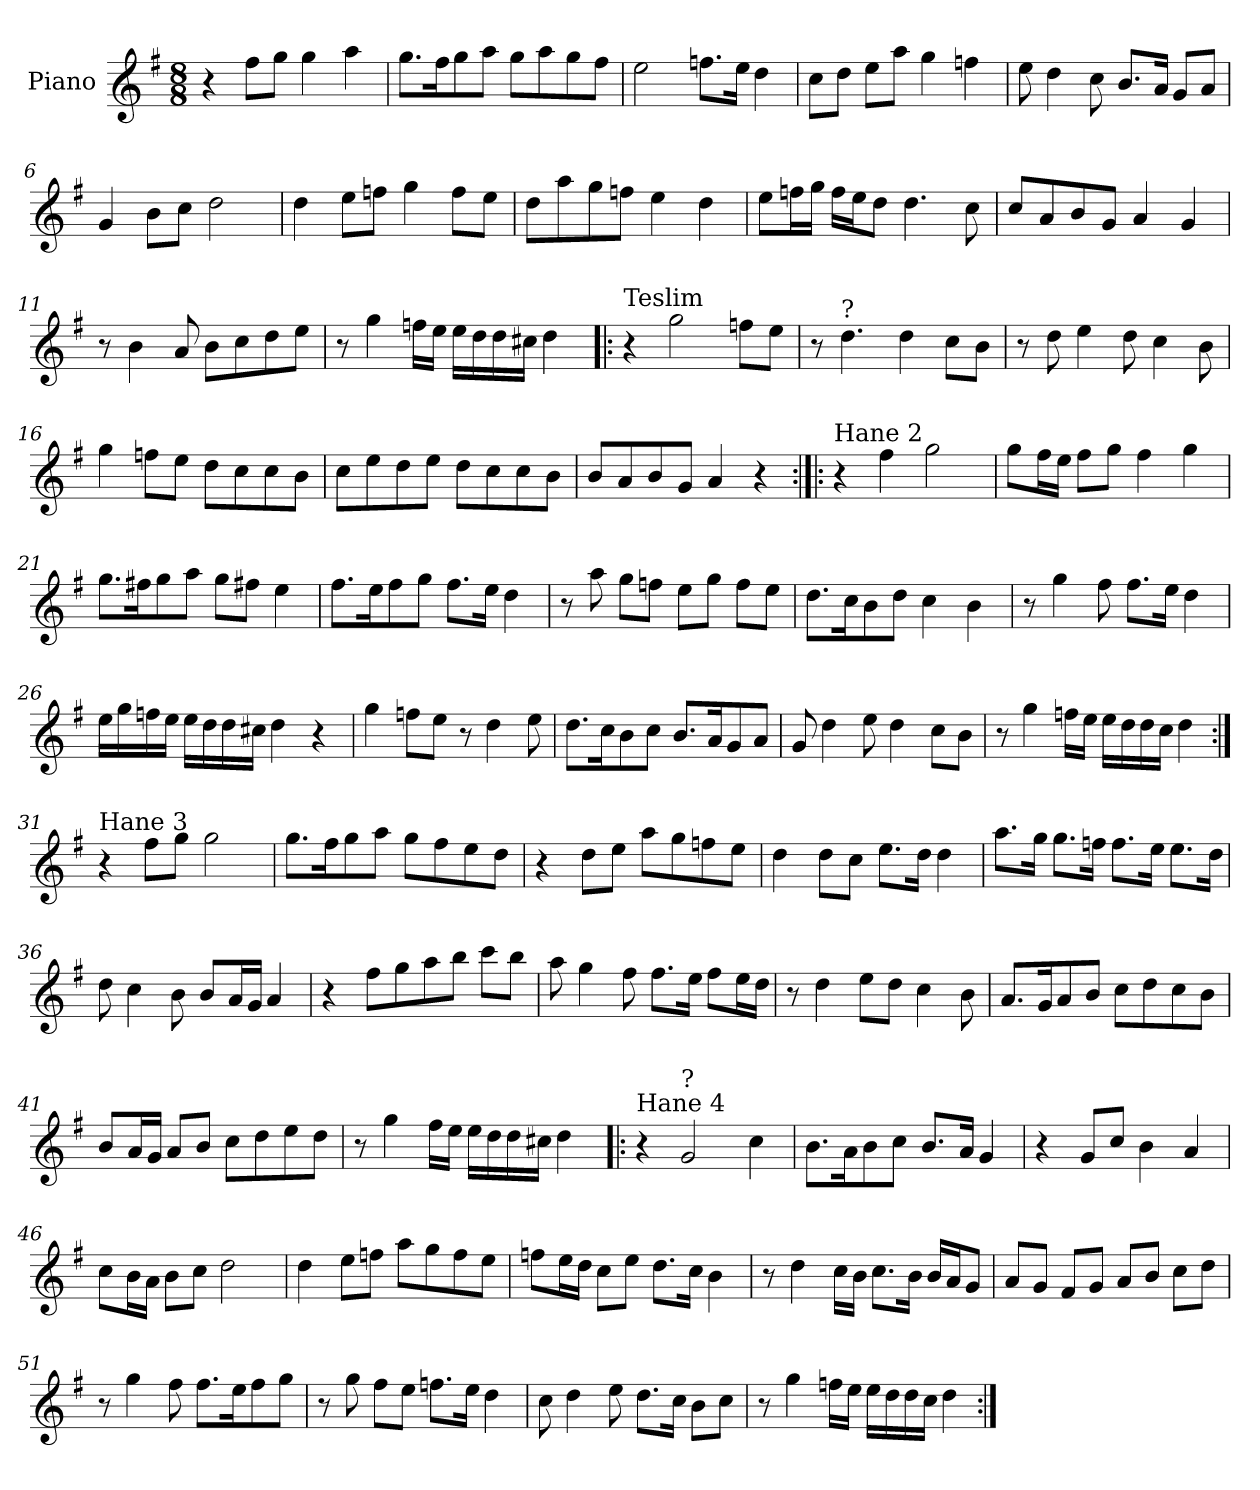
**kern
*part1
*staff1
*I"Piano
*I'Pno.
*clefG2
*k[f#]
*M8/8
=1
4r
8ff#\L
8gg\J
4gg\
4aa\
=2
8.gg\L
16ff#\K
8gg\
8aa\J
8gg\L
8aa\
8gg\
8ff#\J
=3
2ee\
8.ffn\L
16ee\Jk
4dd\
=4
8cc\L
8dd\J
8ee\L
8aa\J
4gg\
4ffn\
=5
8ee\
4dd\
8cc\
8.b/L
16a/Jk
8g/L
8a/J
!!LO:LB:g=z
=6
4g/
8b\L
8cc\J
2dd\
=7
4dd\
8ee\L
8ffn\J
4gg\
8ff\L
8ee\J
=8
8dd\L
8aa\
8gg\
8ffn\J
4ee\
4dd\
=9
8ee\L
16ffn\L
16gg\JJ
16ff\LL
16ee\J
8dd\J
4.dd\
8cc\
=10
8cc/L
8a/
8b/
8g/J
4a/
4g/
!!LO:LB:g=z
=11
8r
4b\
8a/
8b\L
8cc\
8dd\
8ee\J
=12
8r
4gg\
16ffn\LL
16ee\JJ
16ee\LL
16dd\
16dd\
16cc#X\JJ
4dd\
=13!|:
!LO:TX:a:t=Teslim
4r
2gg\
8ffn\L
8ee\J
=14
8r
!LO:TX:a:t=?
4.dd\
4dd\
8cc\L
8b\J
=15
8r
8dd\
4ee\
8dd\
4cc\
8b\
!!LO:LB:g=z
=16
4gg\
8ffn\L
8ee\J
8dd\L
8cc\
8cc\
8b\J
=17
8cc\L
8ee\
8dd\
8ee\J
8dd\L
8cc\
8cc\
8b\J
=18
8b/L
8a/
8b/
8g/J
4a/
4r
=19:|!|:
!LO:TX:a:t=Hane 2
4r
4ff#\
2gg\
=20
8gg\L
16ff#\L
16ee\JJ
8ff#\L
8gg\J
4ff#\
4gg\
!!LO:LB:g=z
=21
8.gg\L
16ff#X\K
8gg\
8aa\J
8gg\L
8ff#X\J
4ee\
=22
8.ff#\L
16ee\K
8ff#\
8gg\J
8.ff#\L
16ee\Jk
4dd\
=23
8r
8aa\
8gg\L
8ffn\J
8ee\L
8gg\J
8ff\L
8ee\J
=24
8.dd\L
16cc\K
8b\
8dd\J
4cc\
4b\
=25
8r
4gg\
8ff#\
8.ff#\L
16ee\Jk
4dd\
!!LO:LB:g=z
=26
16ee\LL
16gg\
16ffn\
16ee\JJ
16ee\LL
16dd\
16dd\
16cc#X\JJ
4dd\
4r
=27
4gg\
8ffn\L
8ee\J
8r
4dd\
8ee\
=28
8.dd\L
16cc\K
8b\
8cc\J
8.b/L
16a/K
8g/
8a/J
=29
8g/
4dd\
8ee\
4dd\
8cc\L
8b\J
!!LO:LB:g=z
=30
8r
4gg\
16ffn\LL
16ee\JJ
16ee\LL
16dd\
16dd\
16cc\JJ
4dd\
=31:|!
!LO:TX:a:t=Hane 3
4r
8ff#\L
8gg\J
2gg\
=32
8.gg\L
16ff#\K
8gg\
8aa\J
8gg\L
8ff#\
8ee\
8dd\J
=33
4r
8dd\L
8ee\J
8aa\L
8gg\
8ffn\
8ee\J
=34
4dd\
8dd\L
8cc\J
8.ee\L
16dd\Jk
4dd\
!!LO:LB:g=z
=35
8.aa\L
16gg\Jk
8.gg\L
16ffn\Jk
8.ff\L
16ee\Jk
8.ee\L
16dd\Jk
=36
8dd\
4cc\
8b\
8b/L
16a/L
16g/JJ
4a/
=37
4r
8ff#\L
8gg\
8aa\
8bb\J
8ccc\L
8bb\J
=38
8aa\
4gg\
8ff#\
8.ff#\L
16ee\Jk
8ff#\L
16ee\L
16dd\JJ
=39
8r
4dd\
8ee\L
8dd\J
4cc\
8b\
!!LO:LB:g=z
=40
8.a/L
16g/K
8a/
8b/J
8cc\L
8dd\
8cc\
8b\J
=41
8b/L
16a/L
16g/JJ
8a/L
8b/J
8cc\L
8dd\
8ee\
8dd\J
=42
8r
4gg\
16ff#\LL
16ee\JJ
16ee\LL
16dd\
16dd\
16cc#X\JJ
4dd\
=43!|:
!LO:TX:a:t=Hane 4
4r
!LO:TX:a:t=?
2g/
4cc\
=44
8.b\L
16a\K
8b\
8cc\J
8.b/L
16a/Jk
4g/
!!LO:LB:g=z
=45
4r
8g/L
8cc/J
4b\
4a/
=46
8cc\L
16b\L
16a\JJ
8b\L
8cc\J
2dd\
=47
4dd\
8ee\L
8ffn\J
8aa\L
8gg\
8ff\
8ee\J
=48
8ffn\L
16ee\L
16dd\JJ
8cc\L
8ee\J
8.dd\L
16cc\Jk
4b\
=49
8r
4dd\
16cc\LL
16b\JJ
8.cc\L
16b\Jk
16b/LL
16a/J
8g/J
!!LO:PB:g=z
=50
8a/L
8g/J
8f#/L
8g/J
8a/L
8b/J
8cc\L
8dd\J
=51
8r
4gg\
8ff#\
8.ff#\L
16ee\K
8ff#\
8gg\J
=52
8r
8gg\
8ff#\L
8ee\J
8.ffn\L
16ee\Jk
4dd\
=53
8cc\
4dd\
8ee\
8.dd\L
16cc\Jk
8b\L
8cc\J
=54
8r
4gg\
16ffn\LL
16ee\JJ
16ee\LL
16dd\
16dd\
16cc\JJ
4dd\
=:|!
*-
